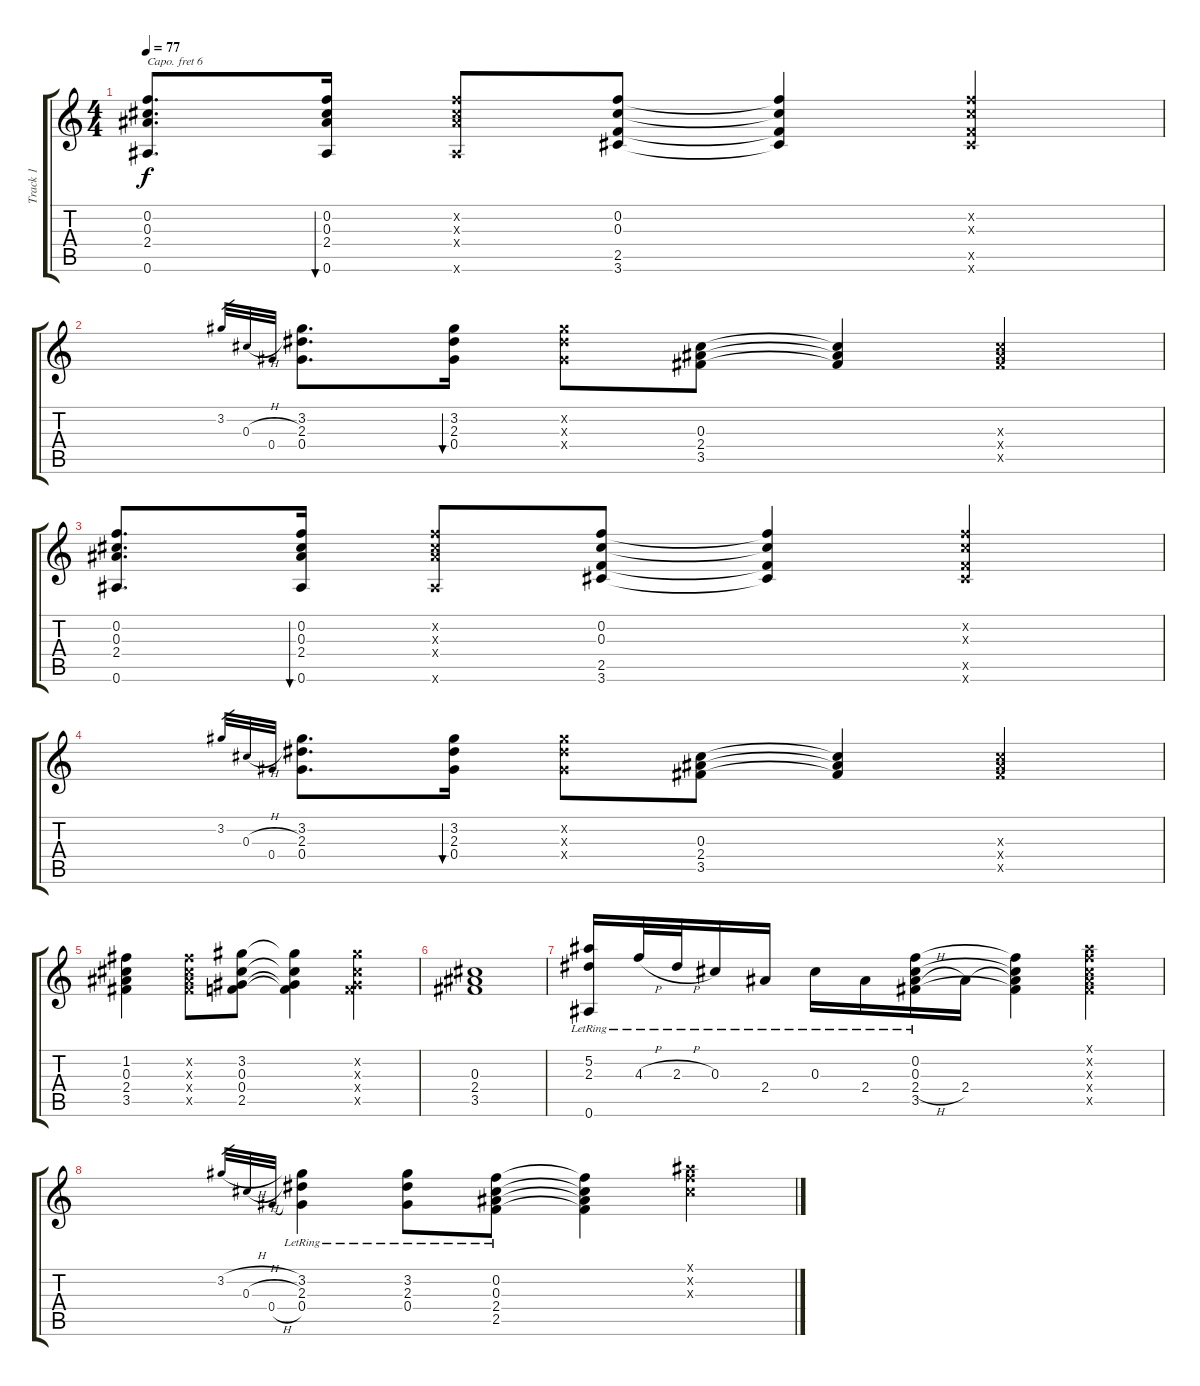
\track ("Track 1" "Track 1") {instrument electricguitarclean}
\staff {score tabs}
\capo 6
\tuning (E4 B3 G3 D3 A2 E2) {hide}
\ts (4 4)
\tempo 77
\clef g2
\ks c
(0.2 0.3 2.4 0.6).8{d dy f} (0.2 0.3 2.4 0.6).16{bu 30} (0.2{x} 0.3{x} 2.4{x} 0.6{x}).8 (0.2 0.3 2.5 3.6).8 (0.2{t} 0.3{t} 2.5{t} 3.6{t}).4 (0.2{x} 0.3{x} 2.5{x} 3.6{x}).4 |
3.2.32{gr} 0.3{h}.32{gr} 0.4.32{gr} (3.2 2.3 0.4).8{d} (3.2 2.3 0.4).16{bu 30} (3.2{x} 2.3{x} 0.4{x}).8 (0.3 2.4 3.5).8 (0.3{t} 2.4{t} 3.5{t}).4 (0.3{x} 2.4{x} 3.5{x}).4 |
(0.2 0.3 2.4 0.6).8{d} (0.2 0.3 2.4 0.6).16{bu 30} (0.2{x} 0.3{x} 2.4{x} 0.6{x}).8 (0.2 0.3 2.5 3.6).8 (0.2{t} 0.3{t} 2.5{t} 3.6{t}).4 (0.2{x} 0.3{x} 2.5{x} 3.6{x}).4 |
3.2.32{gr} 0.3{h}.32{gr} 0.4.32{gr} (3.2 2.3 0.4).8{d} (3.2 2.3 0.4).16{bu 30} (3.2{x} 2.3{x} 0.4{x}).8 (0.3 2.4 3.5).8 (0.3{t} 2.4{t} 3.5{t}).4 (0.3{x} 2.4{x} 3.5{x}).4 |
(1.2 0.3 2.4 3.5).4 (1.2{x} 0.3{x} 2.4{x} 3.5{x}).8 (3.2 0.3 0.4 2.5).8 (3.2{t} 0.3{t} 0.4{t} 2.5{t}).4 (3.2{x} 0.3{x} 0.4{x} 2.5{x}).4 |
(0.3 2.4 3.5).1 |
(5.2{lr} 2.3{lr} 0.6{lr}).16 4.3{h lr}.32 2.3{h lr}.32 0.3{lr}.16 2.4{lr}.16 0.3{lr}.16 2.4{lr}.16 (0.2 0.3 2.4{h} 3.5{lr}).16 2.4.16 (0.2{t} 0.3{t} 2.4{t} 3.5{t}).4 (0.1{x} 0.2{x} 0.3{x} 2.4{x} 3.5{x}).4 |
3.2{h}.32{gr} 0.3{h}.32{gr} 0.4{h}.32{gr} (3.2{lr} 2.3{lr} 0.4{lr}).4 (3.2{lr} 2.3{lr} 0.4{lr}).8 (0.2{lr} 0.3 2.4{lr} 2.5{lr}).8 (0.2{t} 0.3{t} 2.4{t} 2.5{t}).4 (0.1{x} 0.2{x} 0.3{x}).4
